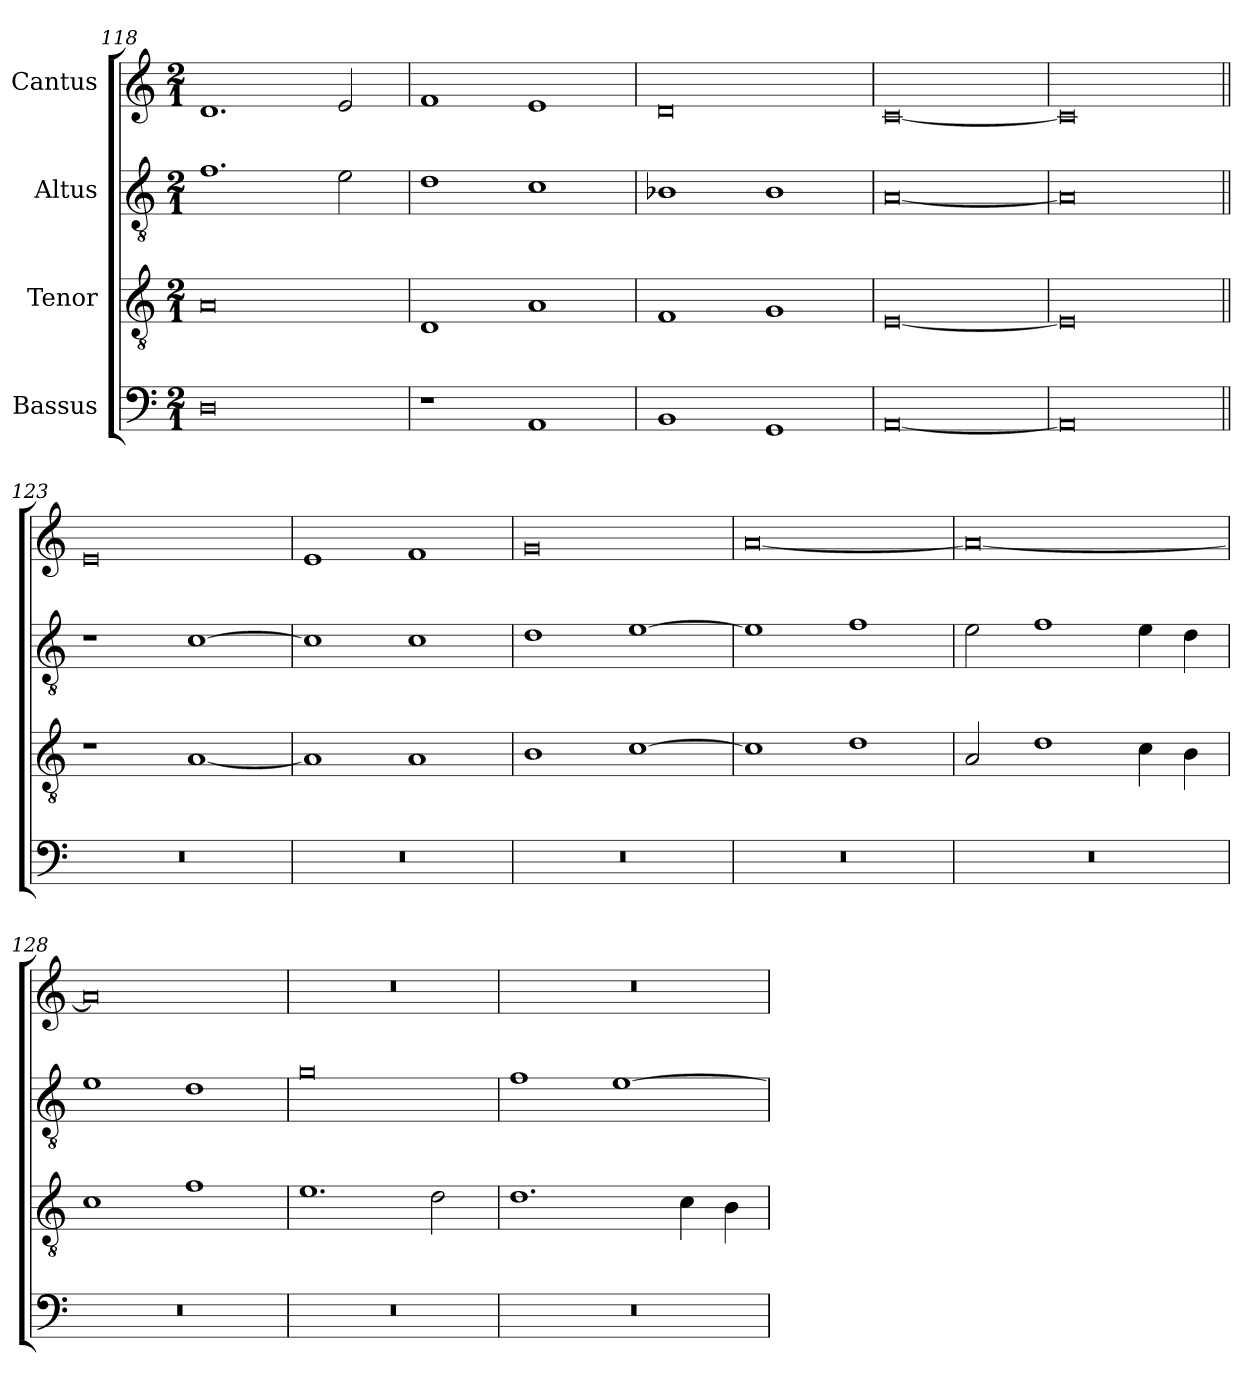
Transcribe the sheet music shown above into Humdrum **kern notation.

**kern	**kern	**kern	**kern
*part4	*part3	*part2	*part1
*staff4	*staff3	*staff2	*staff1
*I"Bassus	*I"Tenor	*I"Altus	*I"Cantus
*clefF4	*clefGv2	*clefGv2	*clefG2
*	*ITrd7c12	*ITrd7c12	*
*k[]	*k[]	*k[]	*k[]
*C:	*C:	*C:	*C:
*M2/1	*M2/1	*M2/1	*M2/1
=118	=118	=118	=118
0Di	0AAi	1.Fi	1.di
.	.	2Ei\	2ei/
=119	=119	=119	=119
1r	1DDi	1Di	1fi
1AAi	1AAi	1Ci	1ei
=120	=120	=120	=120
1BBi	1FFi	1BB-Xi	0di
1GGi	1GGi	1BB-i	.
=121	=121	=121	=121
[<0AAi	[<0EEi	[<0AAi	[<0ci
=122	=122	=122	=122
0AAi]	0EEi]	0AAi]	0ci]
=123||	=123||	=123||	=123||
!LO:N:vis=1	!	!	!
0r	1r	1r	0ei
.	[<1AAi	[>1Ci	.
=124	=124	=124	=124
!LO:N:vis=1	!	!	!
0r	1AAi]	1Ci]	1ei
.	1AAi	1Ci	1fi
!!LO:LB:g=z
=125	=125	=125	=125
!LO:N:vis=1	!	!	!
0r	1BBi	1Di	0gi
.	[>1Ci	[>1Ei	.
=126	=126	=126	=126
!LO:N:vis=1	!	!	!
0r	1Ci]	1Ei]	[<0ai
.	1Di	1Fi	.
=127	=127	=127	=127
!LO:N:vis=1	!	!	!
0r	2AAi/	2Ei\	0ai_<
.	1Di	1Fi	.
.	4Ci\	4Ei\	.
.	4BBi\	4Di\	.
=128	=128	=128	=128
!LO:N:vis=1	!	!	!
0r	1Ci	1Ei	0ai]
.	1Fi	1Di	.
=129	=129	=129	=129
!LO:N:vis=1	!	!	!LO:N:vis=1
0r	1.Ei	0Gi	0r
.	2Di\	.	.
=130	=130	=130	=130
!LO:N:vis=1	!	!	!LO:N:vis=1
0r	1.Di	1Fi	0r
.	.	[>1Ei	.
.	4Ci\	.	.
.	4BBi\	.	.
=	=	=	=
*-	*-	*-	*-
